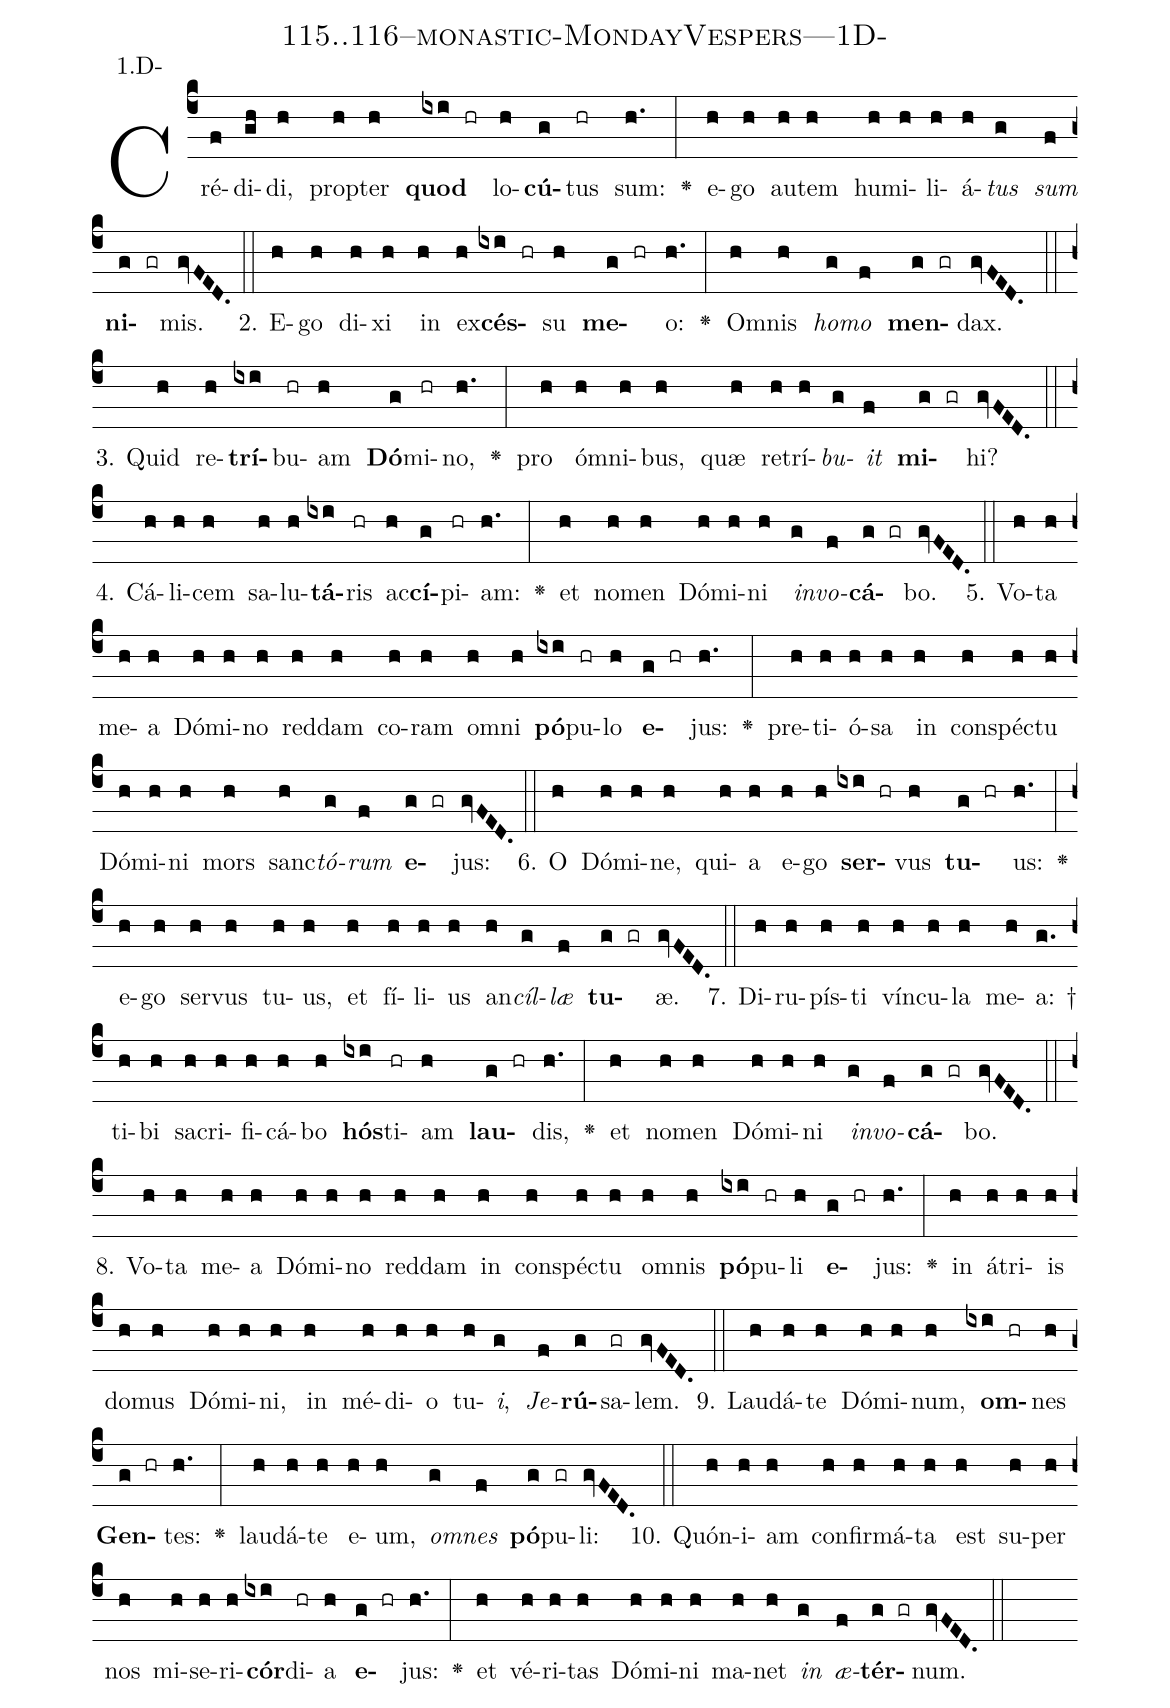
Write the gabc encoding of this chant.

name: 115..116--monastic-MondayVespers---1D-;
annotation: 1.D-;
%%
(c4)Cré(f)di(gh)di,(h) prop(h)ter(h) <b>quod</b>(ixi hr) lo(h)<b>cú</b>(g)tus(hr) sum:(h.) <v>\greheightstar</v>(:) e(h)go(h) au(h)tem(h) hu(h)mi(h)li(h)á(h)<i>tus</i>(g) <i>sum</i>(f) <b>ni</b>(g gr)mis.(gvFED.) (::)
2. E(h)go(h) di(h)xi(h) in(h) ex(h)<b>cés</b>(ixi hr)su(h) <b>me</b>(g hr)o:(h.) <v>\greheightstar</v>(:) Om(h)nis(h) <i>ho</i>(g)<i>mo</i>(f) <b>men</b>(g gr)dax.(gvFED.) (::)
3. Quid(h) re(h)<b>trí</b>(ixi)bu(hr)am(h) <b>Dó</b>(g)mi(hr)no,(h.) <v>\greheightstar</v>(:) pro(h) óm(h)ni(h)bus,(h) quæ(h) re(h)trí(h)<i>bu</i>(g)<i>it</i>(f) <b>mi</b>(g gr)hi?(gvFED.) (::)
4. Cá(h)li(h)cem(h) sa(h)lu(h)<b>tá</b>(ixi)ris(hr) ac(h)<b>cí</b>(g)pi(hr)am:(h.) <v>\greheightstar</v>(:) et(h) no(h)men(h) Dó(h)mi(h)ni(h) <i>in</i>(g)<i>vo</i>(f)<b>cá</b>(g gr)bo.(gvFED.) (::)
5. Vo(h)ta(h) me(h)a(h) Dó(h)mi(h)no(h) red(h)dam(h) co(h)ram(h) om(h)ni(h) <b>pó</b>(ixi)pu(hr)lo(h) <b>e</b>(g hr)jus:(h.) <v>\greheightstar</v>(:) pre(h)ti(h)ó(h)sa(h) in(h) con(h)spéc(h)tu(h) Dó(h)mi(h)ni(h) mors(h) sanc(h)<i>tó</i>(g)<i>rum</i>(f) <b>e</b>(g gr)jus:(gvFED.) (::)
6. O(h) Dó(h)mi(h)ne,(h) qui(h)a(h) e(h)go(h) <b>ser</b>(ixi hr)vus(h) <b>tu</b>(g hr)us:(h.) <v>\greheightstar</v>(:) e(h)go(h) ser(h)vus(h) tu(h)us,(h) et(h) fí(h)li(h)us(h) an(h)<i>cíl</i>(g)<i>læ</i>(f) <b>tu</b>(g gr)æ.(gvFED.) (::)
7. Di(h)ru(h)pís(h)ti(h) vín(h)cu(h)la(h) me(h)a: †(g.) ti(h)bi(h) sa(h)cri(h)fi(h)cá(h)bo(h) <b>hós</b>(ixi)ti(hr)am(h) <b>lau</b>(g hr)dis,(h.) <v>\greheightstar</v>(:) et(h) no(h)men(h) Dó(h)mi(h)ni(h) <i>in</i>(g)<i>vo</i>(f)<b>cá</b>(g gr)bo.(gvFED.) (::)
8. Vo(h)ta(h) me(h)a(h) Dó(h)mi(h)no(h) red(h)dam(h) in(h) con(h)spéc(h)tu(h) om(h)nis(h) <b>pó</b>(ixi)pu(hr)li(h) <b>e</b>(g hr)jus:(h.) <v>\greheightstar</v>(:) in(h) á(h)tri(h)is(h) do(h)mus(h) Dó(h)mi(h)ni,(h) in(h) mé(h)di(h)o(h) tu(h)<i>i</i>,(g) <i>Je</i>(f)<b>rú</b>(g)sa(gr)lem.(gvFED.) (::)
9. Lau(h)dá(h)te(h) Dó(h)mi(h)num,(h) <b>om</b>(ixi hr)nes(h) <b>Gen</b>(g hr)tes:(h.) <v>\greheightstar</v>(:) lau(h)dá(h)te(h) e(h)um,(h) <i>om</i>(g)<i>nes</i>(f) <b>pó</b>(g)pu(gr)li:(gvFED.) (::)
10. Quón(h)i(h)am(h) con(h)fir(h)má(h)ta(h) est(h) su(h)per(h) nos(h) mi(h)se(h)ri(h)<b>cór</b>(ixi)di(hr)a(h) <b>e</b>(g hr)jus:(h.) <v>\greheightstar</v>(:) et(h) vé(h)ri(h)tas(h) Dó(h)mi(h)ni(h) ma(h)net(h) <i>in</i>(g) <i>æ</i>(f)<b>tér</b>(g gr)num.(gvFED.) (::)
